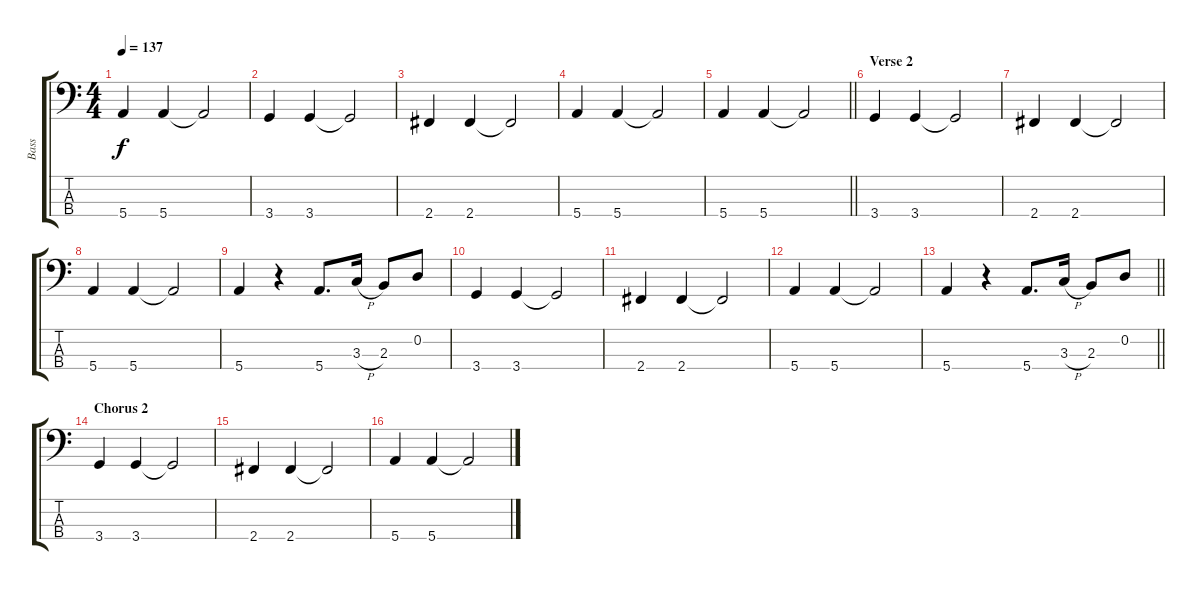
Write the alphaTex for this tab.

\track ("Bass" "Bass") {instrument electricbassfinger}
\staff {score tabs}
\tuning (G2 D2 A1 E1) {hide}
\ts (4 4)
\tempo 137
\clef f4
\ks c
5.4.4{dy f} 5.4.4 5.4{t}.2 |
3.4.4 3.4.4 3.4{t}.2 |
2.4.4 2.4.4 2.4{t}.2 |
5.4.4 5.4.4 5.4{t}.2 |
\barLineRight lightlight
5.4.4 5.4.4 5.4{t}.2 |
\section ("" "Verse 2")
3.4.4 3.4.4 3.4{t}.2 |
2.4.4 2.4.4 2.4{t}.2 |
5.4.4 5.4.4 5.4{t}.2 |
5.4.4 r.4 5.4.8{d} 3.3{h}.16 2.3.8 0.2.8 |
3.4.4 3.4.4 3.4{t}.2 |
2.4.4 2.4.4 2.4{t}.2 |
5.4.4 5.4.4 5.4{t}.2 |
\barLineRight lightlight
5.4.4 r.4 5.4.8{d} 3.3{h}.16 2.3.8 0.2.8 |
\section ("" "Chorus 2")
3.4.4 3.4.4 3.4{t}.2 |
2.4.4 2.4.4 2.4{t}.2 |
5.4.4 5.4.4 5.4{t}.2
